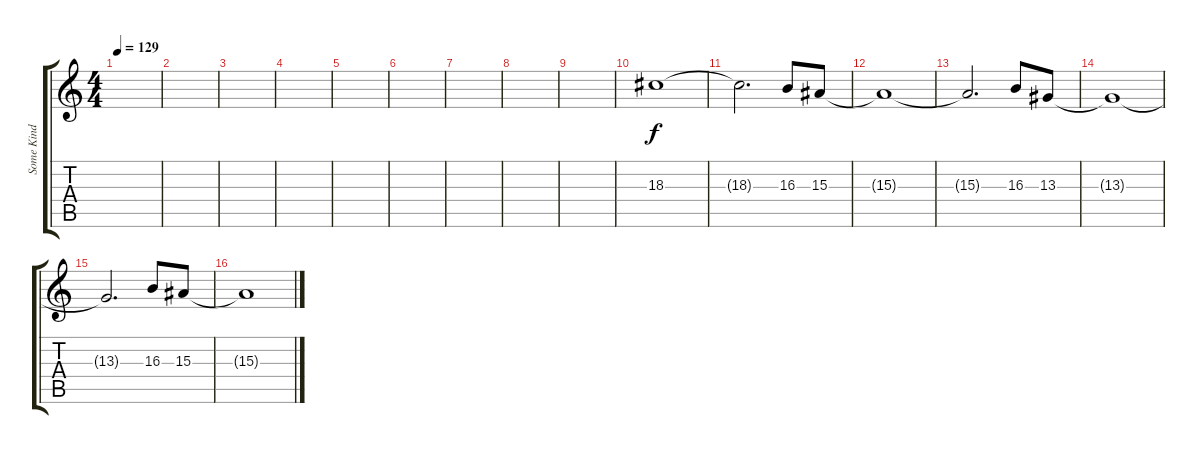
\track ("Some Kind Of Viola Or Som Else" "Some Kind ") {instrument stringensemble1}
\staff {score tabs}
\tuning (E4 B3 G3 D3 A2 E2) {hide}
\ts (4 4)
\tempo 129
\clef g2
\ks c
|
|
|
|
|
|
|
|
|
18.3.1 |
18.3{t}.2{d} 16.3.8 15.3.8 |
15.3{t}.1 |
15.3{t}.2{d} 16.3.8 13.3.8 |
13.3{t}.1 |
13.3{t}.2{d} 16.3.8 15.3.8 |
15.3{t}.1
